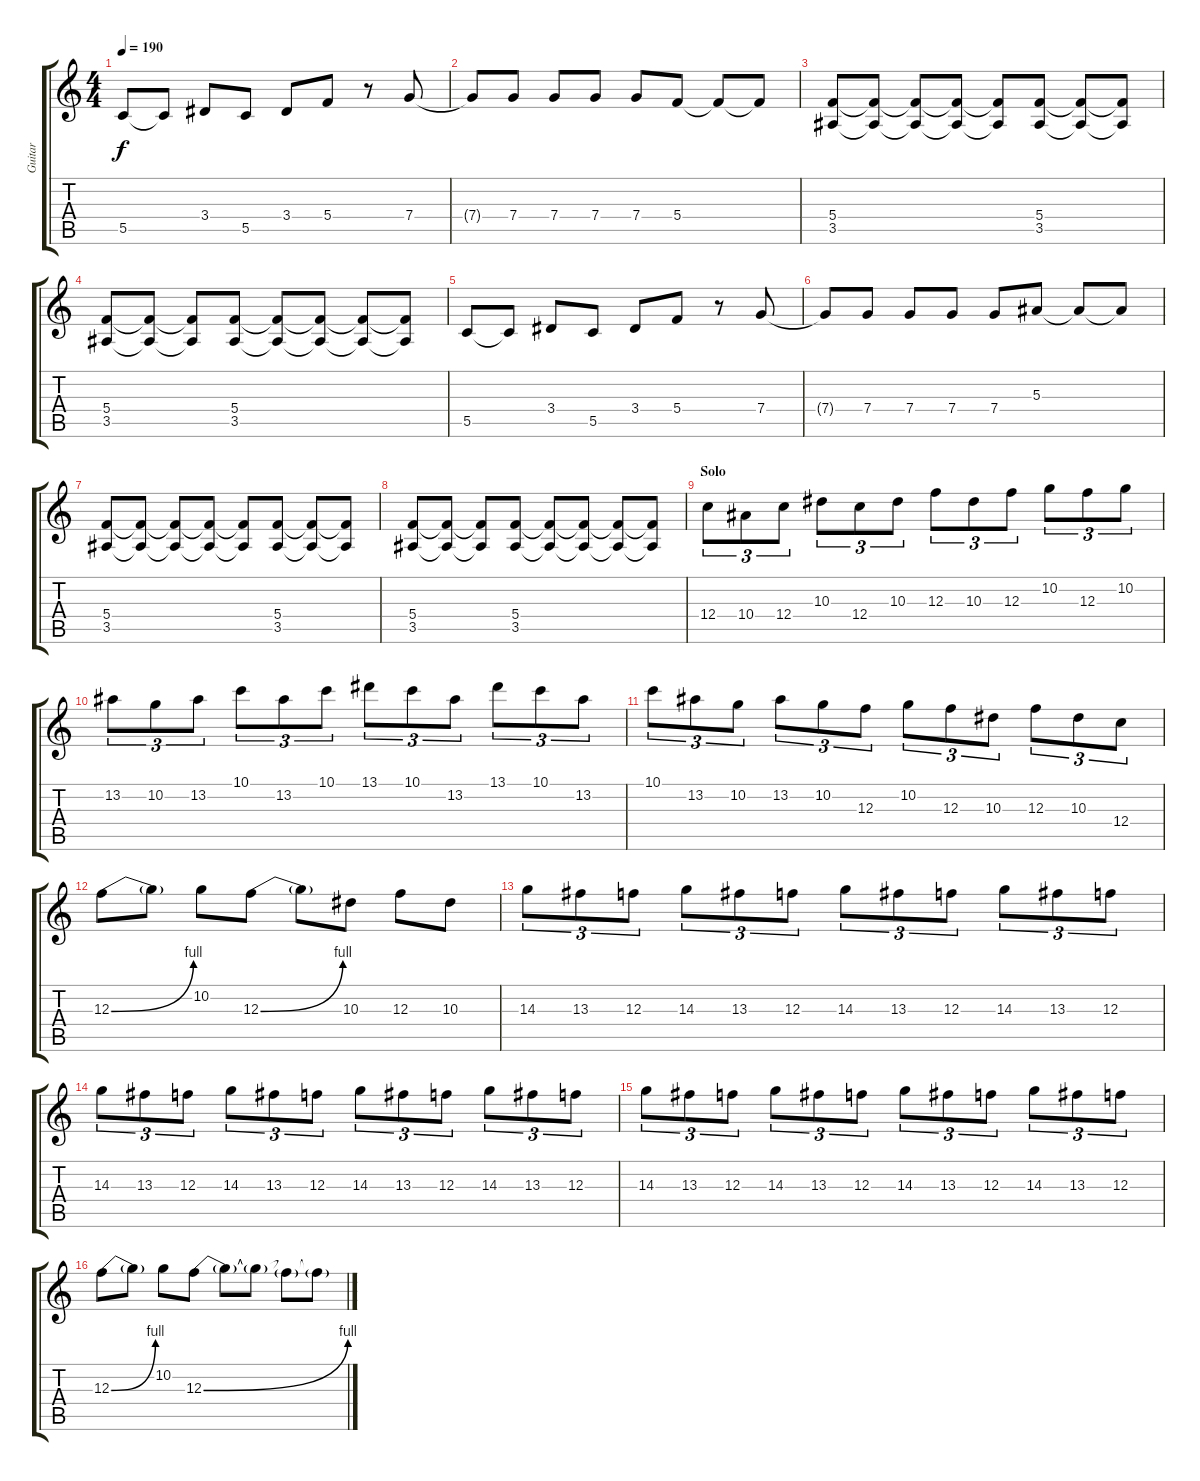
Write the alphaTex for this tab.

\track ("Guitar" "Guitar") {instrument overdrivenguitar}
\staff {score tabs}
\tuning (D4 A3 F3 C3 G2 C2) {hide}
\ts (4 4)
\tempo 190
\clef g2
\ks c
5.5.8{dy f} 5.5{t}.8 3.4.8 5.5.8 3.4.8 5.4.8 r.8 7.4.8 |
7.4{t}.8 7.4.8 7.4.8 7.4.8 7.4.8 5.4.8 5.4{t}.8 5.4{t}.8 |
(5.4 3.5).8 (5.4{t} 3.5{t}).8 (5.4{t} 3.5{t}).8 (5.4{t} 3.5{t}).8 (5.4{t} 3.5{t}).8 (5.4 3.5).8 (5.4{t} 3.5{t}).8 (5.4{t} 3.5{t}).8 |
(5.4 3.5).8 (5.4{t} 3.5{t}).8 (5.4{t} 3.5{t}).8 (5.4 3.5).8 (5.4{t} 3.5{t}).8 (5.4{t} 3.5{t}).8 (5.4{t} 3.5{t}).8 (5.4{t} 3.5{t}).8 |
5.5.8 5.5{t}.8 3.4.8 5.5.8 3.4.8 5.4.8 r.8 7.4.8 |
7.4{t}.8 7.4.8 7.4.8 7.4.8 7.4.8 5.3.8 5.3{t}.8 5.3{t}.8 |
(5.4 3.5).8 (5.4{t} 3.5{t}).8 (5.4{t} 3.5{t}).8 (5.4{t} 3.5{t}).8 (5.4{t} 3.5{t}).8 (5.4 3.5).8 (5.4{t} 3.5{t}).8 (5.4{t} 3.5{t}).8 |
(5.4 3.5).8 (5.4{t} 3.5{t}).8 (5.4{t} 3.5{t}).8 (5.4 3.5).8 (5.4{t} 3.5{t}).8 (5.4{t} 3.5{t}).8 (5.4{t} 3.5{t}).8 (5.4{t} 3.5{t}).8 |
\section ("" "Solo")
12.4.8{tu (3 2)} 10.4.8{tu (3 2)} 12.4.8{tu (3 2)} 10.3.8{tu (3 2)} 12.4.8{tu (3 2)} 10.3.8{tu (3 2)} 12.3.8{tu (3 2)} 10.3.8{tu (3 2)} 12.3.8{tu (3 2)} 10.2.8{tu (3 2)} 12.3.8{tu (3 2)} 10.2.8{tu (3 2)} |
13.2.8{tu (3 2)} 10.2.8{tu (3 2)} 13.2.8{tu (3 2)} 10.1.8{tu (3 2)} 13.2.8{tu (3 2)} 10.1.8{tu (3 2)} 13.1.8{tu (3 2)} 10.1.8{tu (3 2)} 13.2.8{tu (3 2)} 13.1.8{tu (3 2)} 10.1.8{tu (3 2)} 13.2.8{tu (3 2)} |
10.1.8{tu (3 2)} 13.2.8{tu (3 2)} 10.2.8{tu (3 2)} 13.2.8{tu (3 2)} 10.2.8{tu (3 2)} 12.3.8{tu (3 2)} 10.2.8{tu (3 2)} 12.3.8{tu (3 2)} 10.3.8{tu (3 2)} 12.3.8{tu (3 2)} 10.3.8{tu (3 2)} 12.4.8{tu (3 2)} |
12.3{be (bend 0 0 60 4)}.8 12.3{t}.8 10.2.8 12.3{be (bend 0 0 60 4)}.8 12.3{t}.8 10.3.8 12.3.8 10.3.8 |
14.3.8{tu (3 2)} 13.3.8{tu (3 2)} 12.3.8{tu (3 2)} 14.3.8{tu (3 2)} 13.3.8{tu (3 2)} 12.3.8{tu (3 2)} 14.3.8{tu (3 2)} 13.3.8{tu (3 2)} 12.3.8{tu (3 2)} 14.3.8{tu (3 2)} 13.3.8{tu (3 2)} 12.3.8{tu (3 2)} |
14.3.8{tu (3 2)} 13.3.8{tu (3 2)} 12.3.8{tu (3 2)} 14.3.8{tu (3 2)} 13.3.8{tu (3 2)} 12.3.8{tu (3 2)} 14.3.8{tu (3 2)} 13.3.8{tu (3 2)} 12.3.8{tu (3 2)} 14.3.8{tu (3 2)} 13.3.8{tu (3 2)} 12.3.8{tu (3 2)} |
14.3.8{tu (3 2)} 13.3.8{tu (3 2)} 12.3.8{tu (3 2)} 14.3.8{tu (3 2)} 13.3.8{tu (3 2)} 12.3.8{tu (3 2)} 14.3.8{tu (3 2)} 13.3.8{tu (3 2)} 12.3.8{tu (3 2)} 14.3.8{tu (3 2)} 13.3.8{tu (3 2)} 12.3.8{tu (3 2)} |
12.3{be (bend 0 0 60 4)}.8 12.3{t}.8 10.2.8 12.3{be (bend 0 0 60 4)}.8 12.3{t}.8 12.3{t}.8 12.3{t}.8 12.3{t}.8
